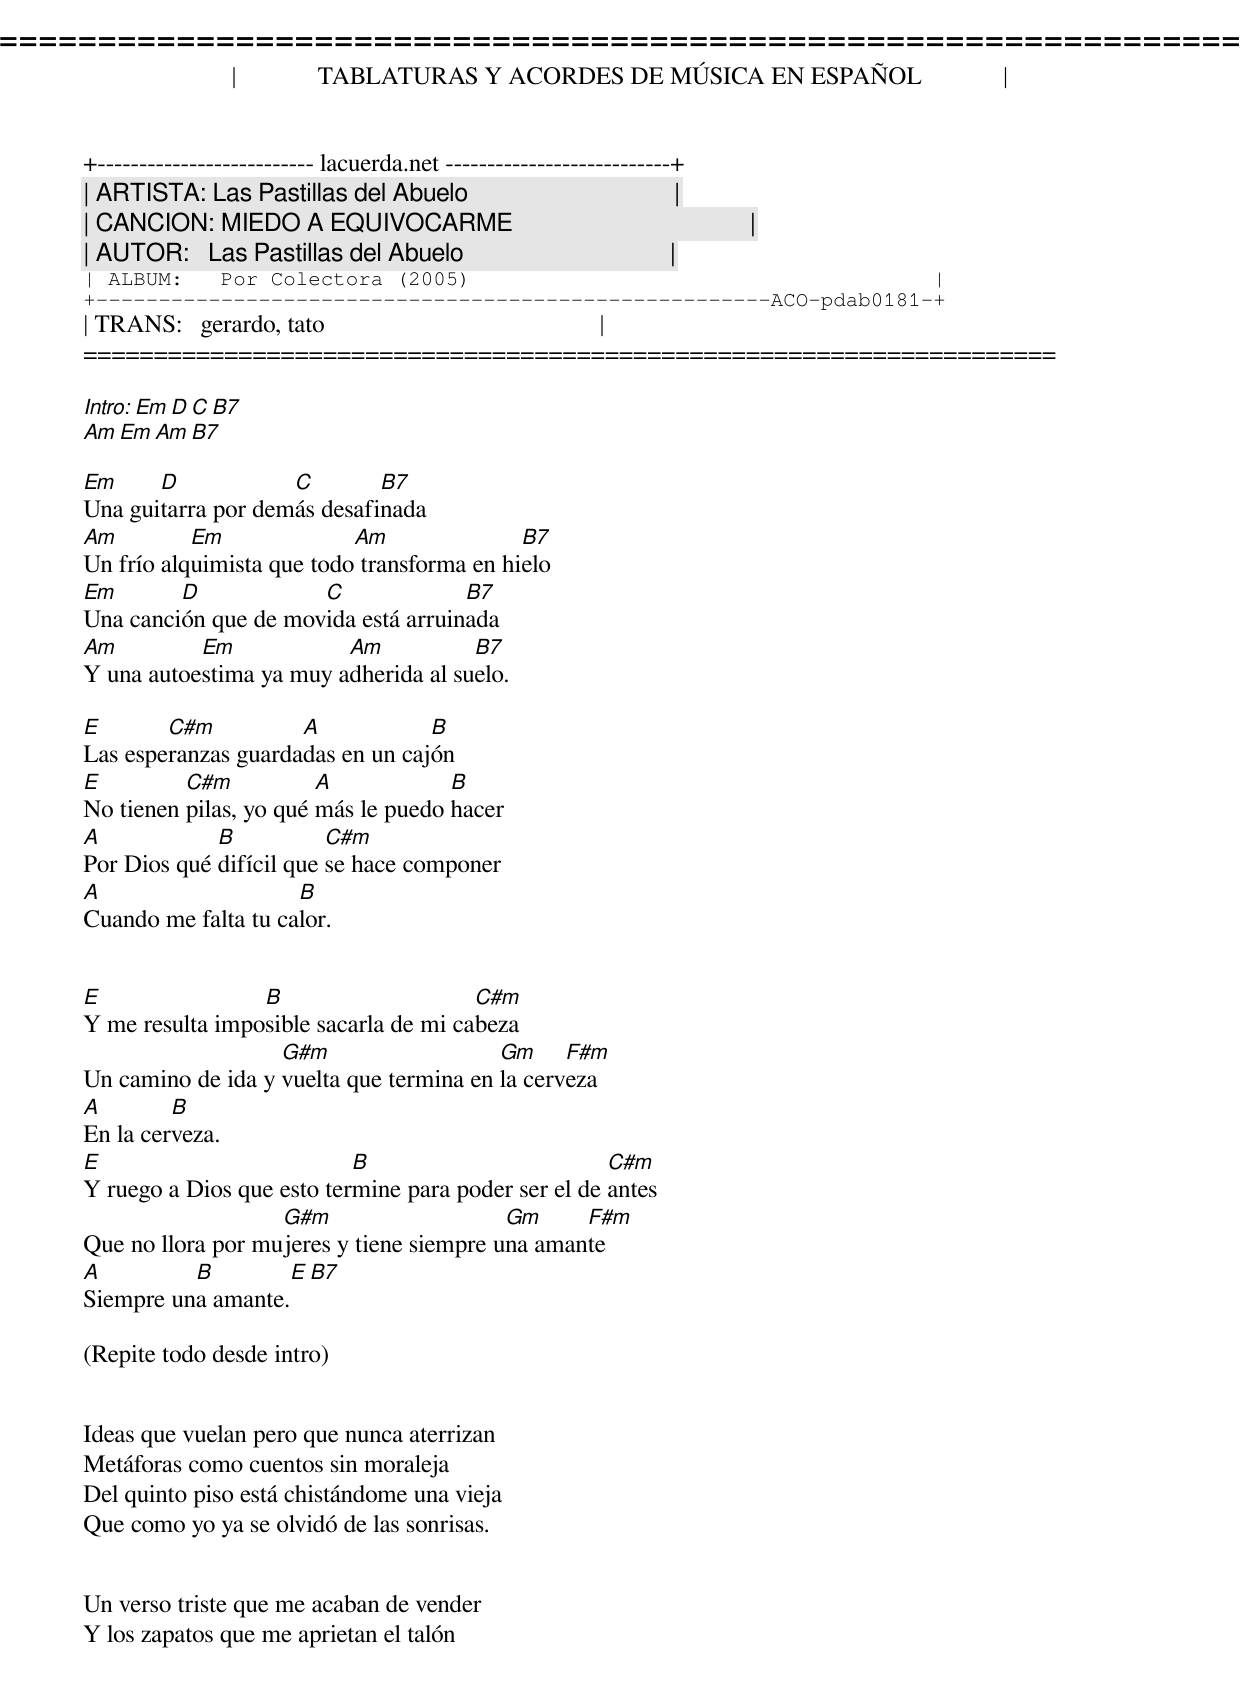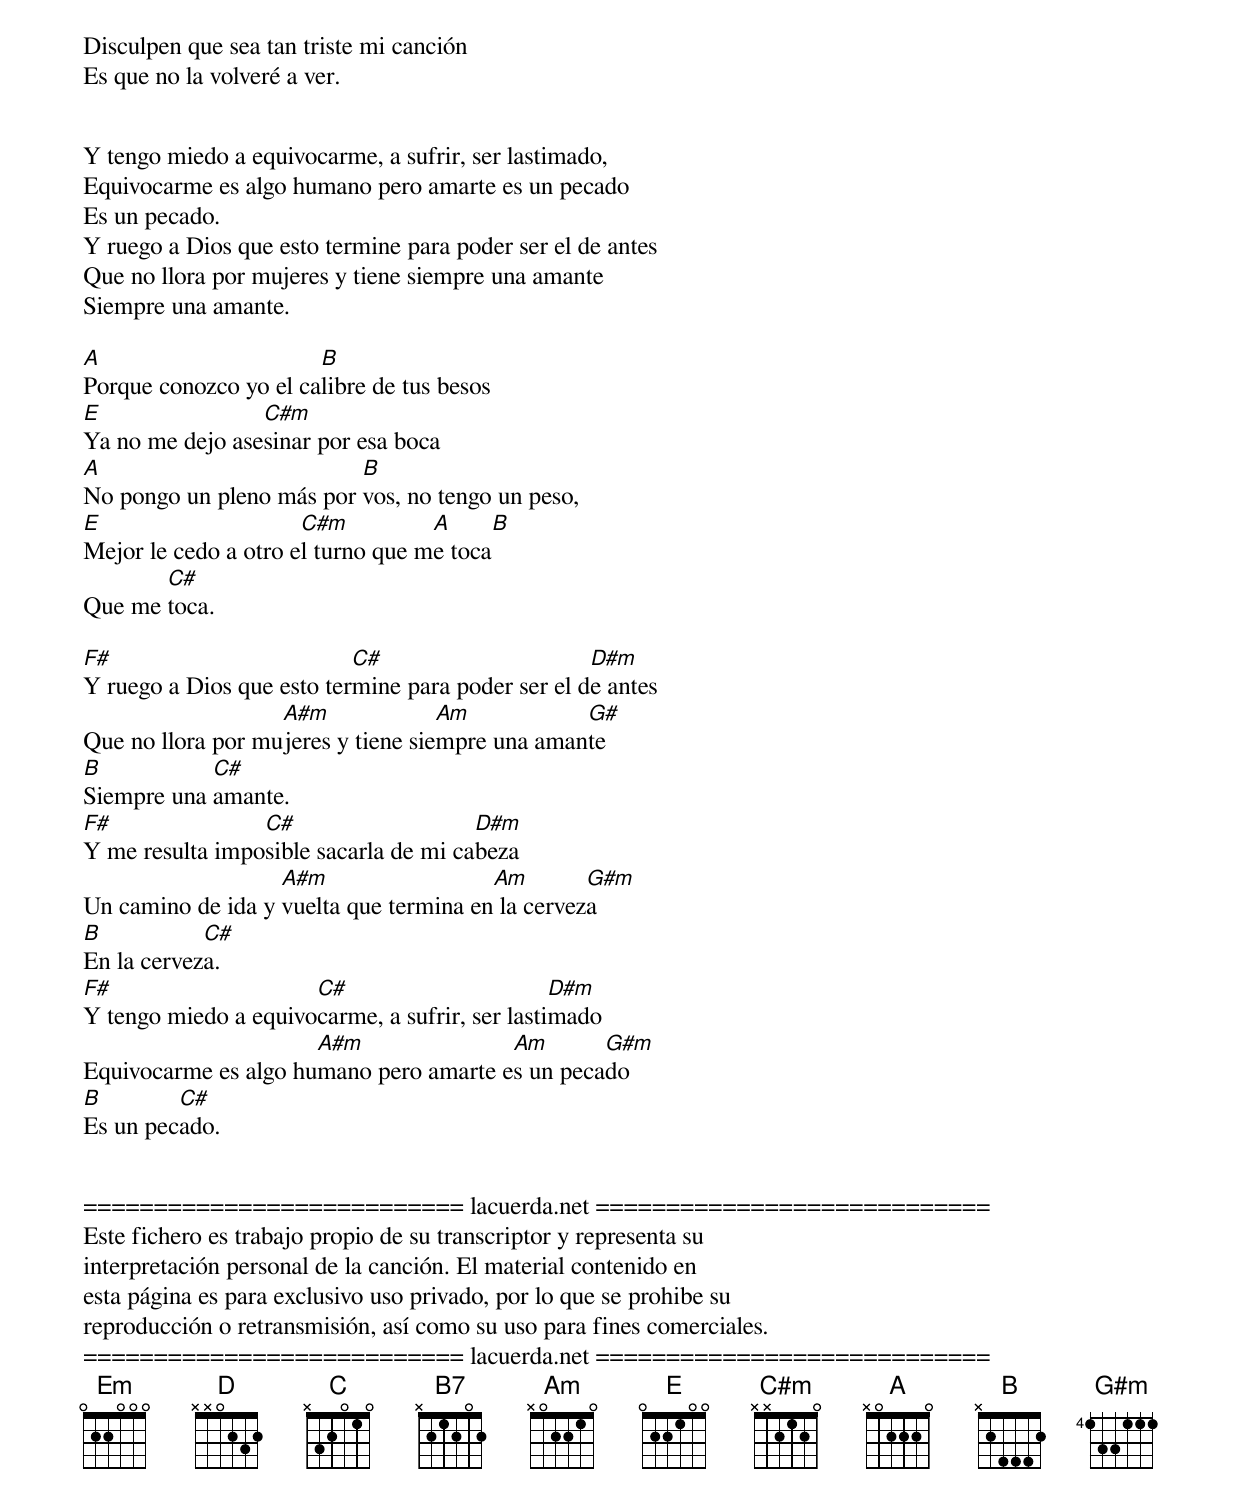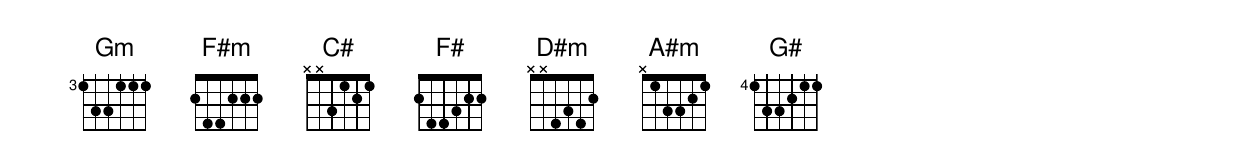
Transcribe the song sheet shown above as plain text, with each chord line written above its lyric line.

=====================================================================
|             TABLATURAS Y ACORDES DE MÚSICA EN ESPAÑOL             |
+-------------------------- lacuerda.net ---------------------------+
| ARTISTA: Las Pastillas del Abuelo                                 |
| CANCION: MIEDO A EQUIVOCARME                                      |
| AUTOR:   Las Pastillas del Abuelo                                 |
| ALBUM:   Por Colectora (2005)                                     |
+------------------------------------------------------ACO-pdab0181-+
| TRANS:   gerardo, tato                                            |
=====================================================================

Intro: Em  D   C   B7
       Am  Em  Am  B7

Em     D            C        B7
Una guitarra por demás desafinada
Am         Em              Am               B7
Un frío alquimista que todo transforma en hielo
Em       D            C              B7
Una canción que de movida está arruinada
Am         Em            Am           B7
Y una autoestima ya muy adherida al suelo.

E       C#m          A            B
Las esperanzas guardadas en un cajón
E         C#m           A            B
No tienen pilas, yo qué más le puedo hacer
A            B           C#m
Por Dios qué difícil que se hace componer
A                    B
Cuando me falta tu calor.


E                B                     C#m
Y me resulta imposible sacarla de mi cabeza
                   G#m                   Gm     F#m
Un camino de ida y vuelta que termina en la cerveza
A        B
En la cerveza.
E                          B                         C#m
Y ruego a Dios que esto termine para poder ser el de antes
                   G#m                    Gm     F#m
Que no llora por mujeres y tiene siempre una amante
A         B              E     B7
Siempre una amante.

(Repite todo desde intro)


Ideas que vuelan pero que nunca aterrizan
Metáforas como cuentos sin moraleja
Del quinto piso está chistándome una vieja
Que como yo ya se olvidó de las sonrisas.


Un verso triste que me acaban de vender
Y los zapatos que me aprietan el talón
Disculpen que sea tan triste mi canción
Es que no la volveré a ver.


Y tengo miedo a equivocarme, a sufrir, ser lastimado,
Equivocarme es algo humano pero amarte es un pecado
Es un pecado.
Y ruego a Dios que esto termine para poder ser el de antes
Que no llora por mujeres y tiene siempre una amante
Siempre una amante.

A                      B
Porque conozco yo el calibre de tus besos
E                C#m
Ya no me dejo asesinar por esa boca
A                         B
No pongo un pleno más por vos, no tengo un peso,
E                     C#m          A       B
Mejor le cedo a otro el turno que me toca
       C#
Que me toca.

F#                         C#                      D#m
Y ruego a Dios que esto termine para poder ser el de antes
                   A#m              Am           G#
Que no llora por mujeres y tiene siempre una amante
B           C#
Siempre una amante.
F#               C#                    D#m
Y me resulta imposible sacarla de mi cabeza
                   A#m                  Am        G#m
Un camino de ida y vuelta que termina en la cerveza
B           C#
En la cerveza.
F#                    C#                        D#m
Y tengo miedo a equivocarme, a sufrir, ser lastimado
                      A#m               Am       G#m
Equivocarme es algo humano pero amarte es un pecado
B        C#
Es un pecado.


=========================== lacuerda.net ============================
Este fichero es trabajo propio de su transcriptor y representa su
interpretación personal de la canción. El material contenido en
esta página es para exclusivo uso privado, por lo que se prohibe su
reproducción o retransmisión, así como su uso para fines comerciales.
=========================== lacuerda.net ============================
